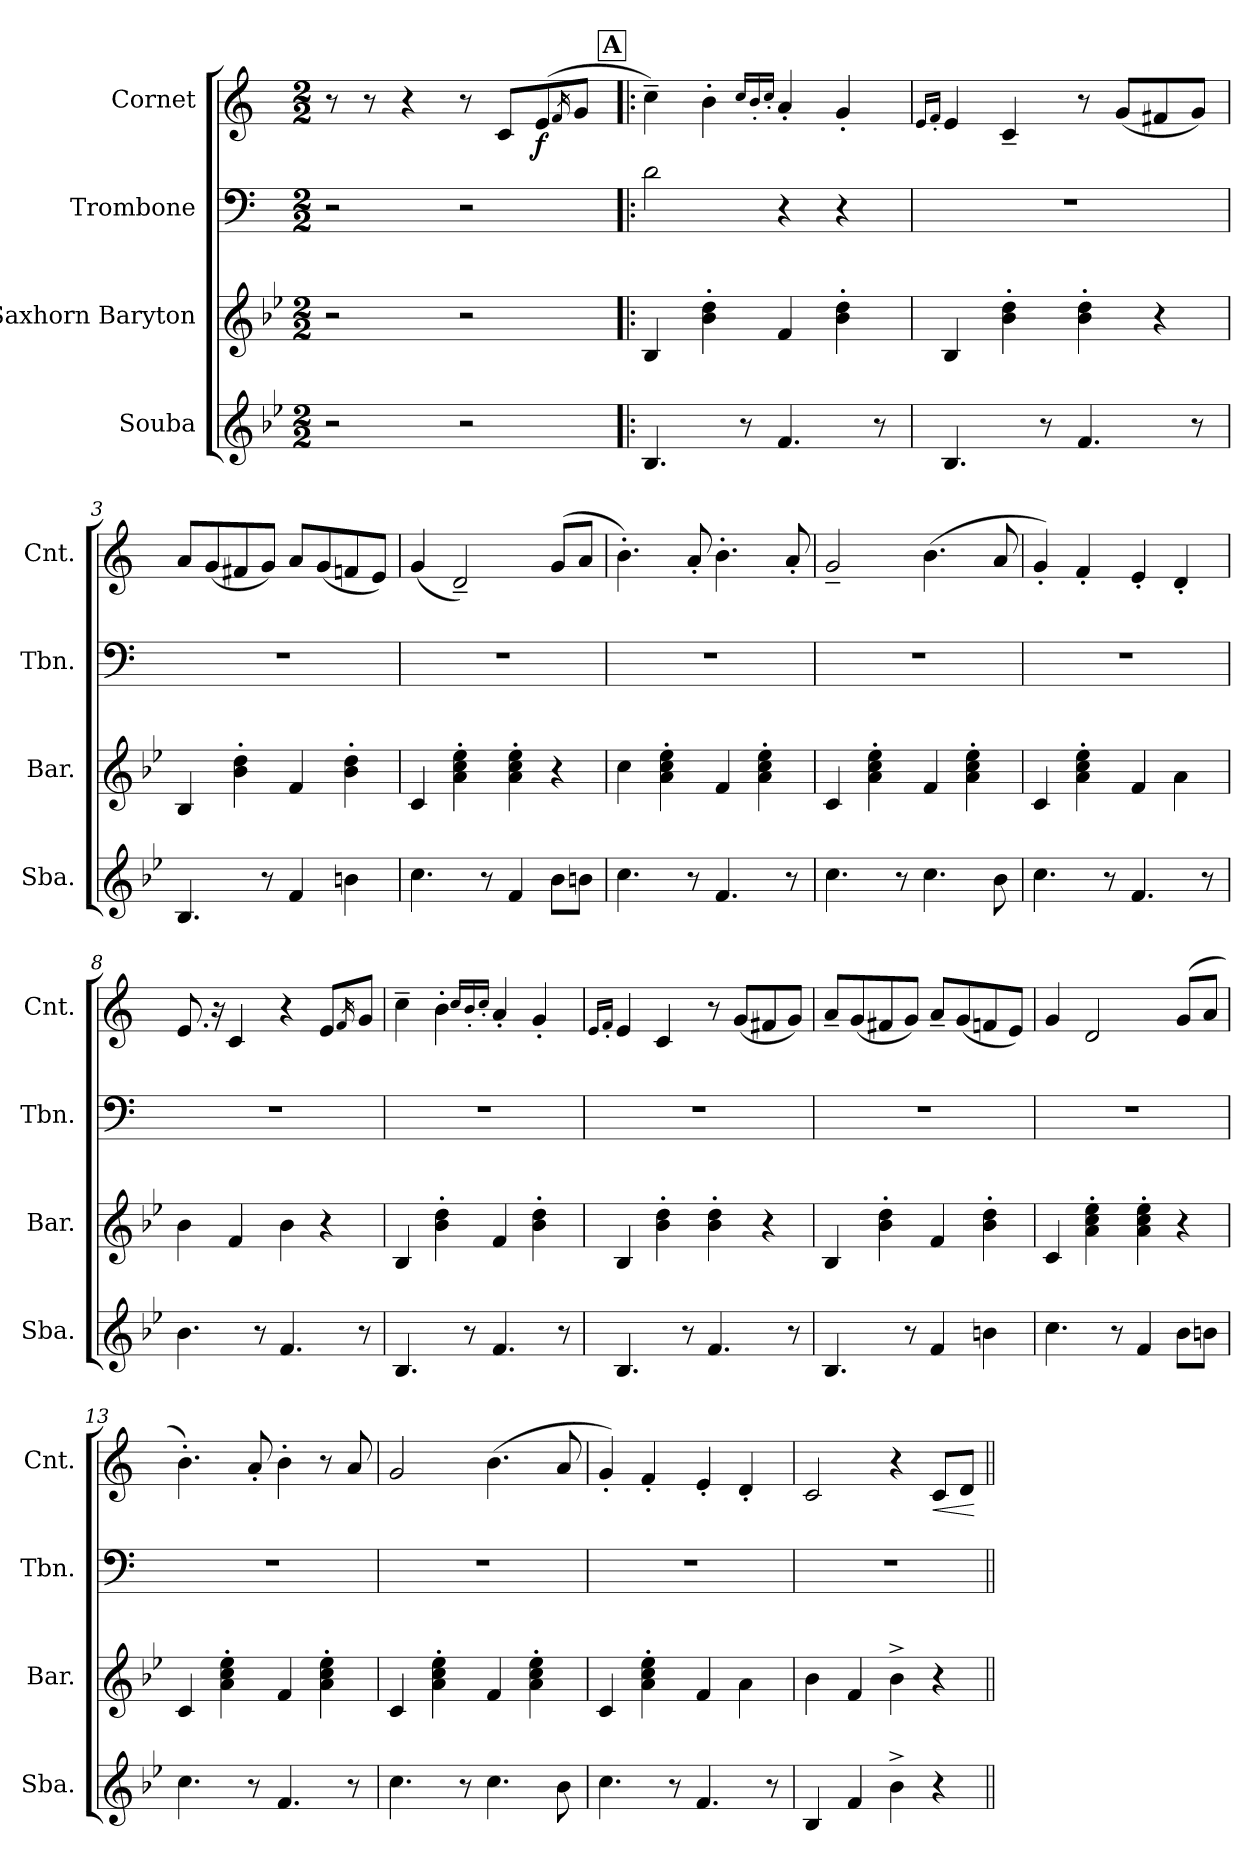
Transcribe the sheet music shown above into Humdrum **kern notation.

**kern	**kern	**kern	**kern	**dynam
*part4	*part3	*part2	*part1	*part1
*staff4	*staff3	*staff2	*staff1	*staff1
*I"Souba	*I"Saxhorn Baryton	*I"Trombone	*I"Cornet	*
*I'Sba.	*I'Bar.	*I'Tbn.	*I'Cnt.	*
*clefG2	*clefG2	*clefF4	*clefG2	*
*ITrd15c26	*ITrd8c14	*	*ITrd1c2	*
*k[b-e-]	*k[b-e-]	*k[]	*k[b-e-]	*
*M2/2	*M2/2	*M2/2	*M2/2	*
=	=	=	=	=
2r	2r	2r	8r	.
.	.	.	8r	.
.	.	.	4r	.
2r	2r	2r	8r	.
*	*	*	*MM180	*
.	.	.	8B-/L	.
!	!	!	!	!LO:DY:b
.	.	.	(<8d/	f
.	.	.	16qe-/	.
.	.	.	8f/J	.
!!LO:REH:place=s1:a:B:fs=14:t=A
=1!|:	=1!|:	=1!|:	=1!|:	=1!|:
4.BBB-/	4BB-/	2d\	4b-~\)	.
.	4B-\' 4d\'	.	4a'\	.
8r	.	.	.	.
.	.	.	16qb-/LL	.
.	.	.	16qa'/	.
.	.	.	16qb-'/JJ	.
4.FF/	4F/	4r	4g'/	.
.	4B-\' 4d\'	4r	4f'/	.
8r	.	.	.	.
=2	=2	=2	=2	=2
.	.	.	16qd/LL	.
.	.	.	16qe-'/JJ	.
4.BBB-/	4BB-/	1r	4d/	.
.	4B-\' 4d\'	.	4B-~/	.
8r	.	.	.	.
4.FF/	4B-\' 4d\'	.	8r	.
.	.	.	(<8f/L	.
.	4r	.	8en/	.
8r	.	.	8f/J)	.
!!LO:LB:g=z
=3	=3	=3	=3	=3
4.BBB-/	4BB-/	1r	8g/L	.
.	.	.	(<8f/	.
.	4B-\' 4d\'	.	8en/	.
8r	.	.	8f/J)	.
4FF/	4F/	.	8g/L	.
.	.	.	(<8f/	.
4BBn\	4B-\' 4d\'	.	8e-X/	.
.	.	.	8d/J)	.
=4	=4	=4	=4	=4
4.C\	4C/	1r	(<4f/	.
.	4A\' 4c\' 4e-\'	.	2c~/)	.
8r	.	.	.	.
4FF/	4A\' 4c\' 4e-\'	.	.	.
8BB-\L	4r	.	(<8f/L	.
8BBn\J	.	.	8g/J	.
=5	=5	=5	=5	=5
4.C\	4c\	1r	4.a'\)	.
.	4A\' 4c\' 4e-\'	.	.	.
8r	.	.	8g'/	.
4.FF/	4F/	.	4.a'\	.
.	4A\' 4c\' 4e-\'	.	.	.
8r	.	.	8g'/	.
=6	=6	=6	=6	=6
4.C\	4C/	1r	2f~/	.
.	4A\' 4c\' 4e-\'	.	.	.
8r	.	.	.	.
4.C\	4F/	.	(>4.a\	.
.	4A\' 4c\' 4e-\'	.	.	.
8BB-\	.	.	8g/	.
=7	=7	=7	=7	=7
4.C\	4C/	1r	4f'/)	.
.	4A\' 4c\' 4e-\'	.	4e-'/	.
8r	.	.	.	.
4.FF/	4F/	.	4d'/	.
.	4A\	.	4c'/	.
8r	.	.	.	.
!!LO:LB:g=z
=8	=8	=8	=8	=8
4.BB-\	4B-\	1r	8.d/	.
.	.	.	16r	.
.	4F/	.	4B-/	.
8r	.	.	.	.
4.FF/	4B-\	.	4r	.
.	4r	.	8d/L	.
.	.	.	16qe-/	.
8r	.	.	8f/J	.
=9	=9	=9	=9	=9
4.BBB-/	4BB-/	1r	4b-~\	.
.	4B-\' 4d\'	.	4a'\	.
8r	.	.	.	.
.	.	.	16qb-/LL	.
.	.	.	16qa'/	.
.	.	.	16qb-'/JJ	.
4.FF/	4F/	.	4g'/	.
.	4B-\' 4d\'	.	4f'/	.
8r	.	.	.	.
=10	=10	=10	=10	=10
.	.	.	16qd/LL	.
.	.	.	16qe-'/JJ	.
4.BBB-/	4BB-/	1r	4d/	.
.	4B-\' 4d\'	.	4B-/	.
8r	.	.	.	.
4.FF/	4B-\' 4d\'	.	8r	.
.	.	.	(<8f/L	.
.	4r	.	8en/	.
8r	.	.	8f/J)	.
=11	=11	=11	=11	=11
4.BBB-/	4BB-/	1r	8g~/L	.
.	.	.	(<8f/	.
.	4B-\' 4d\'	.	8en/	.
8r	.	.	8f/J)	.
4FF/	4F/	.	8g~/L	.
.	.	.	(<8f/	.
4BBn\	4B-\' 4d\'	.	8e-X/	.
.	.	.	8d/J)	.
!!LO:LB:g=z
=12	=12	=12	=12	=12
4.C\	4C/	1r	4f/	.
.	4A\' 4c\' 4e-\'	.	2c/	.
8r	.	.	.	.
4FF/	4A\' 4c\' 4e-\'	.	.	.
8BB-\L	4r	.	(<8f/L	.
8BBn\J	.	.	8g/J	.
=13	=13	=13	=13	=13
4.C\	4C/	1r	4.a'\)	.
.	4A\' 4c\' 4e-\'	.	.	.
8r	.	.	8g'/	.
4.FF/	4F/	.	4a'\	.
.	4A\' 4c\' 4e-\'	.	8r	.
8r	.	.	8g/	.
=14	=14	=14	=14	=14
4.C\	4C/	1r	2f/	.
.	4A\' 4c\' 4e-\'	.	.	.
8r	.	.	.	.
4.C\	4F/	.	(>4.a\	.
.	4A\' 4c\' 4e-\'	.	.	.
8BB-\	.	.	8g/	.
=15	=15	=15	=15	=15
4.C\	4C/	1r	4f'/)	.
.	4A\' 4c\' 4e-\'	.	4e-'/	.
8r	.	.	.	.
4.FF/	4F/	.	4d'/	.
.	4A\	.	4c'/	.
8r	.	.	.	.
=16	=16	=16	=16	=16
4BBB-/	4B-\	1r	2B-/	.
4FF/	4F/	.	.	.
4BB-^\	4B-^\	.	4r	.
!	!	!	!	!LO:HP:b
4r	4r	.	8B-/L	<
.	.	.	8c/J	.
.	.	.	.	[
=||	=||	=||	=||	=||
*-	*-	*-	*-	*-
